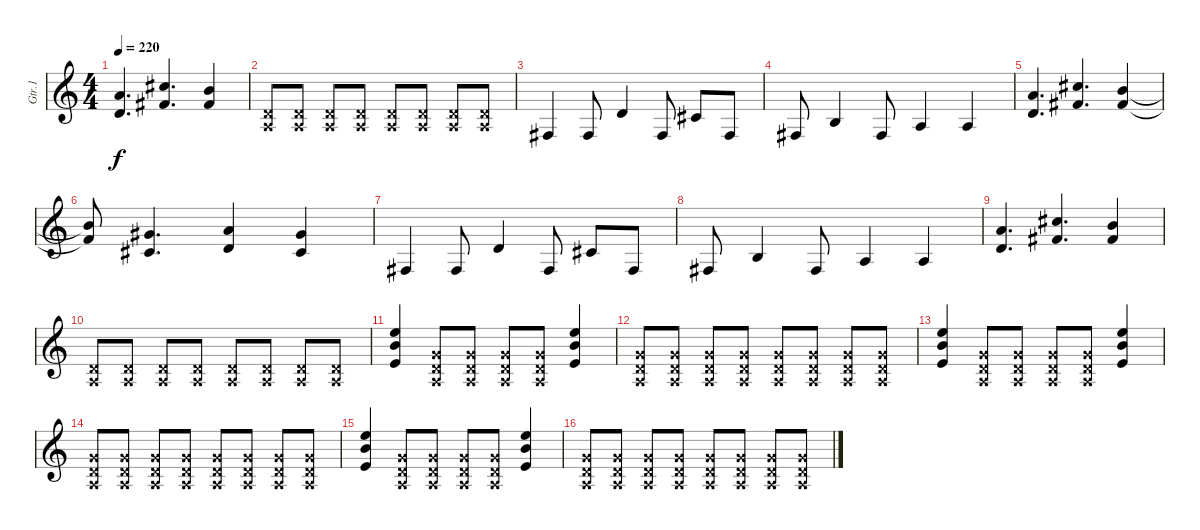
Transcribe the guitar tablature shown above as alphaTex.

\track ("Gtr.1" "Gtr.1") {instrument distortionguitar}
\staff {score}
\tuning (E4 B3 G3 D3 A2 E2) {hide}
\ts (4 4)
\tempo 220
\clef g2
\ks c
(7.4 5.5).4{d dy f} (11.4 9.5).4{d} (9.4 9.5).4 |
(0.4{x} 0.5{x}).8 (0.4{x} 0.5{x}).8 (0.4{x} 0.5{x}).8 (0.4{x} 0.5{x}).8 (0.4{x} 0.5{x}).8 (0.4{x} 0.5{x}).8 (0.4{x} 0.5{x}).8 (0.4{x} 0.5{x}).8 |
2.6.4 2.6.8 5.5.4 2.6.8 4.5.8 2.6.8 |
2.6.8 2.5.4 2.6.8 5.6.4 5.6.4 |
(7.4 5.5).4{d} (11.4 9.5).4{d} (9.4 9.5).4 |
(9.4{t} 9.5{t}).8 (6.4 4.5).4{d} (7.4 5.5).4 (6.4 4.5).4 |
2.6.4 2.6.8 5.5.4 2.6.8 4.5.8 2.6.8 |
2.6.8 2.5.4 2.6.8 5.6.4 5.6.4 |
(7.4 5.5).4{d} (11.4 9.5).4{d} (9.4 9.5).4 |
(0.4{x} 0.5{x}).8 (0.4{x} 0.5{x}).8 (0.4{x} 0.5{x}).8 (0.4{x} 0.5{x}).8 (0.4{x} 0.5{x}).8 (0.4{x} 0.5{x}).8 (0.4{x} 0.5{x}).8 (0.4{x} 0.5{x}).8 |
(9.3 9.4 7.5).4 (0.3{x} 0.4{x} 0.5{x}).8 (0.3{x} 0.4{x} 0.5{x}).8 (0.3{x} 0.4{x} 0.5{x}).8 (0.3{x} 0.4{x} 0.5{x}).8 (9.3 9.4 7.5).4 |
(0.3{x} 0.4{x} 0.5{x}).8 (0.3{x} 0.4{x} 0.5{x}).8 (0.3{x} 0.4{x} 0.5{x}).8 (0.3{x} 0.4{x} 0.5{x}).8 (0.3{x} 0.4{x} 0.5{x}).8 (0.3{x} 0.4{x} 0.5{x}).8 (0.3{x} 0.4{x} 0.5{x}).8 (0.3{x} 0.4{x} 0.5{x}).8 |
(9.3 9.4 7.5).4 (0.3{x} 0.4{x} 0.5{x}).8 (0.3{x} 0.4{x} 0.5{x}).8 (0.3{x} 0.4{x} 0.5{x}).8 (0.3{x} 0.4{x} 0.5{x}).8 (9.3 9.4 7.5).4 |
(0.3{x} 0.4{x} 0.5{x}).8 (0.3{x} 0.4{x} 0.5{x}).8 (0.3{x} 0.4{x} 0.5{x}).8 (0.3{x} 0.4{x} 0.5{x}).8 (0.3{x} 0.4{x} 0.5{x}).8 (0.3{x} 0.4{x} 0.5{x}).8 (0.3{x} 0.4{x} 0.5{x}).8 (0.3{x} 0.4{x} 0.5{x}).8 |
(9.3 9.4 7.5).4 (0.3{x} 0.4{x} 0.5{x}).8 (0.3{x} 0.4{x} 0.5{x}).8 (0.3{x} 0.4{x} 0.5{x}).8 (0.3{x} 0.4{x} 0.5{x}).8 (9.3 9.4 7.5).4 |
(0.3{x} 0.4{x} 0.5{x}).8 (0.3{x} 0.4{x} 0.5{x}).8 (0.3{x} 0.4{x} 0.5{x}).8 (0.3{x} 0.4{x} 0.5{x}).8 (0.3{x} 0.4{x} 0.5{x}).8 (0.3{x} 0.4{x} 0.5{x}).8 (0.3{x} 0.4{x} 0.5{x}).8 (0.3{x} 0.4{x} 0.5{x}).8
